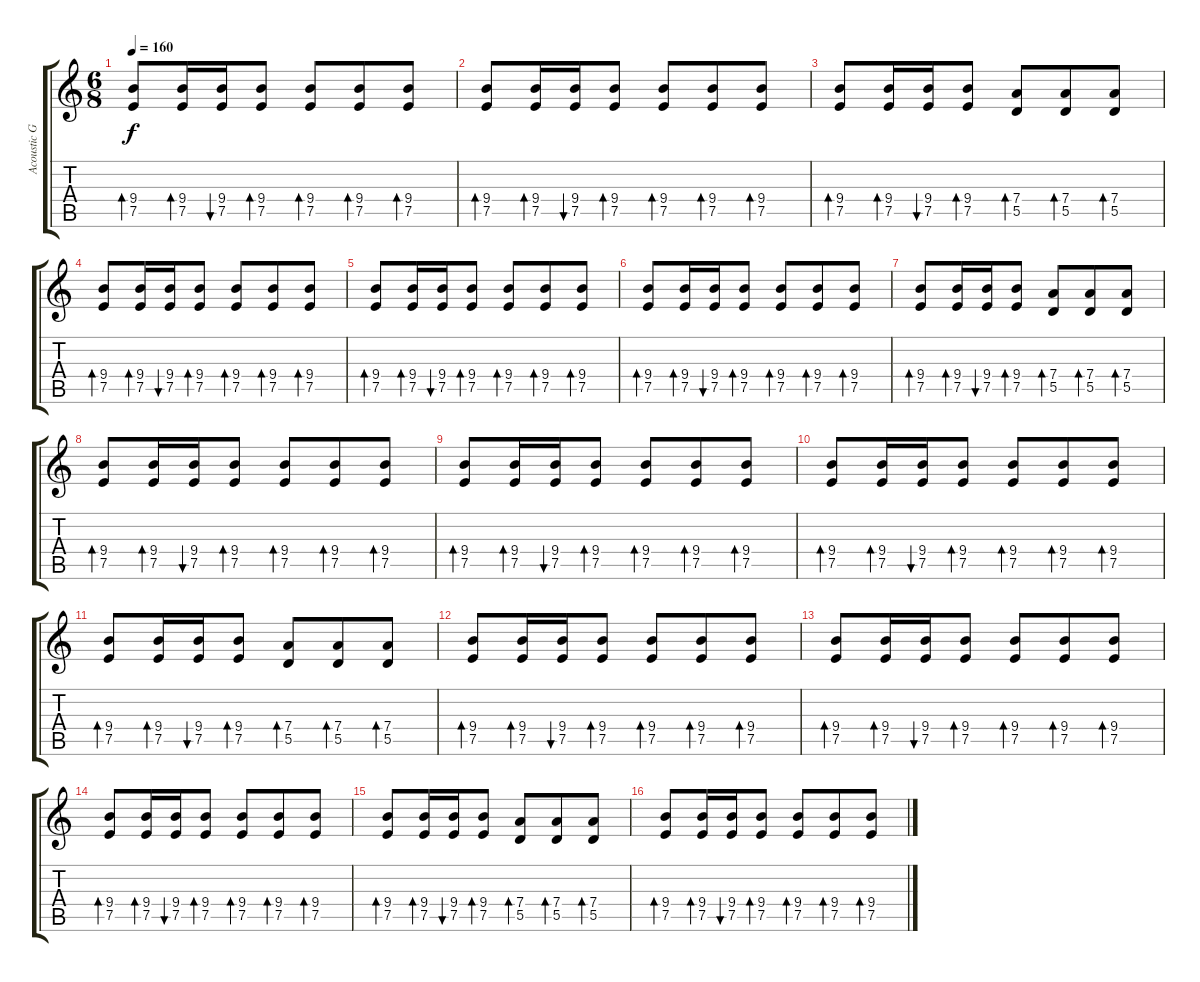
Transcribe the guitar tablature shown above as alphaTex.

\track ("Acoustic Guitar" "Acoustic G") {instrument acousticguitarsteel}
\staff {score tabs}
\tuning (E4 B3 G3 D3 A2 E2) {hide}
\ts (6 8)
\tempo 160
\clef g2
\ks c
(9.4 7.5).8{bd 60 dy f} (9.4 7.5).16{bd 60} (9.4 7.5).16{bu 60} (9.4 7.5).8{bd 60} (9.4 7.5).8{bd 60} (9.4 7.5).8{bd 60} (9.4 7.5).8{bd 60} |
(9.4 7.5).8{bd 60} (9.4 7.5).16{bd 60} (9.4 7.5).16{bu 60} (9.4 7.5).8{bd 60} (9.4 7.5).8{bd 60} (9.4 7.5).8{bd 60} (9.4 7.5).8{bd 60} |
(9.4 7.5).8{bd 60} (9.4 7.5).16{bd 60} (9.4 7.5).16{bu 60} (9.4 7.5).8{bd 60} (7.4 5.5).8{bd 60} (7.4 5.5).8{bd 60} (7.4 5.5).8{bd 60} |
(9.4 7.5).8{bd 60} (9.4 7.5).16{bd 60} (9.4 7.5).16{bu 60} (9.4 7.5).8{bd 60} (9.4 7.5).8{bd 60} (9.4 7.5).8{bd 60} (9.4 7.5).8{bd 60} |
(9.4 7.5).8{bd 60} (9.4 7.5).16{bd 60} (9.4 7.5).16{bu 60} (9.4 7.5).8{bd 60} (9.4 7.5).8{bd 60} (9.4 7.5).8{bd 60} (9.4 7.5).8{bd 60} |
(9.4 7.5).8{bd 60} (9.4 7.5).16{bd 60} (9.4 7.5).16{bu 60} (9.4 7.5).8{bd 60} (9.4 7.5).8{bd 60} (9.4 7.5).8{bd 60} (9.4 7.5).8{bd 60} |
(9.4 7.5).8{bd 60} (9.4 7.5).16{bd 60} (9.4 7.5).16{bu 60} (9.4 7.5).8{bd 60} (7.4 5.5).8{bd 60} (7.4 5.5).8{bd 60} (7.4 5.5).8{bd 60} |
(9.4 7.5).8{bd 60} (9.4 7.5).16{bd 60} (9.4 7.5).16{bu 60} (9.4 7.5).8{bd 60} (9.4 7.5).8{bd 60} (9.4 7.5).8{bd 60} (9.4 7.5).8{bd 60} |
(9.4 7.5).8{bd 60} (9.4 7.5).16{bd 60} (9.4 7.5).16{bu 60} (9.4 7.5).8{bd 60} (9.4 7.5).8{bd 60} (9.4 7.5).8{bd 60} (9.4 7.5).8{bd 60} |
(9.4 7.5).8{bd 60} (9.4 7.5).16{bd 60} (9.4 7.5).16{bu 60} (9.4 7.5).8{bd 60} (9.4 7.5).8{bd 60} (9.4 7.5).8{bd 60} (9.4 7.5).8{bd 60} |
(9.4 7.5).8{bd 60} (9.4 7.5).16{bd 60} (9.4 7.5).16{bu 60} (9.4 7.5).8{bd 60} (7.4 5.5).8{bd 60} (7.4 5.5).8{bd 60} (7.4 5.5).8{bd 60} |
(9.4 7.5).8{bd 60} (9.4 7.5).16{bd 60} (9.4 7.5).16{bu 60} (9.4 7.5).8{bd 60} (9.4 7.5).8{bd 60} (9.4 7.5).8{bd 60} (9.4 7.5).8{bd 60} |
(9.4 7.5).8{bd 60} (9.4 7.5).16{bd 60} (9.4 7.5).16{bu 60} (9.4 7.5).8{bd 60} (9.4 7.5).8{bd 60} (9.4 7.5).8{bd 60} (9.4 7.5).8{bd 60} |
(9.4 7.5).8{bd 60} (9.4 7.5).16{bd 60} (9.4 7.5).16{bu 60} (9.4 7.5).8{bd 60} (9.4 7.5).8{bd 60} (9.4 7.5).8{bd 60} (9.4 7.5).8{bd 60} |
(9.4 7.5).8{bd 60} (9.4 7.5).16{bd 60} (9.4 7.5).16{bu 60} (9.4 7.5).8{bd 60} (7.4 5.5).8{bd 60} (7.4 5.5).8{bd 60} (7.4 5.5).8{bd 60} |
(9.4 7.5).8{bd 60} (9.4 7.5).16{bd 60} (9.4 7.5).16{bu 60} (9.4 7.5).8{bd 60} (9.4 7.5).8{bd 60} (9.4 7.5).8{bd 60} (9.4 7.5).8{bd 60}
